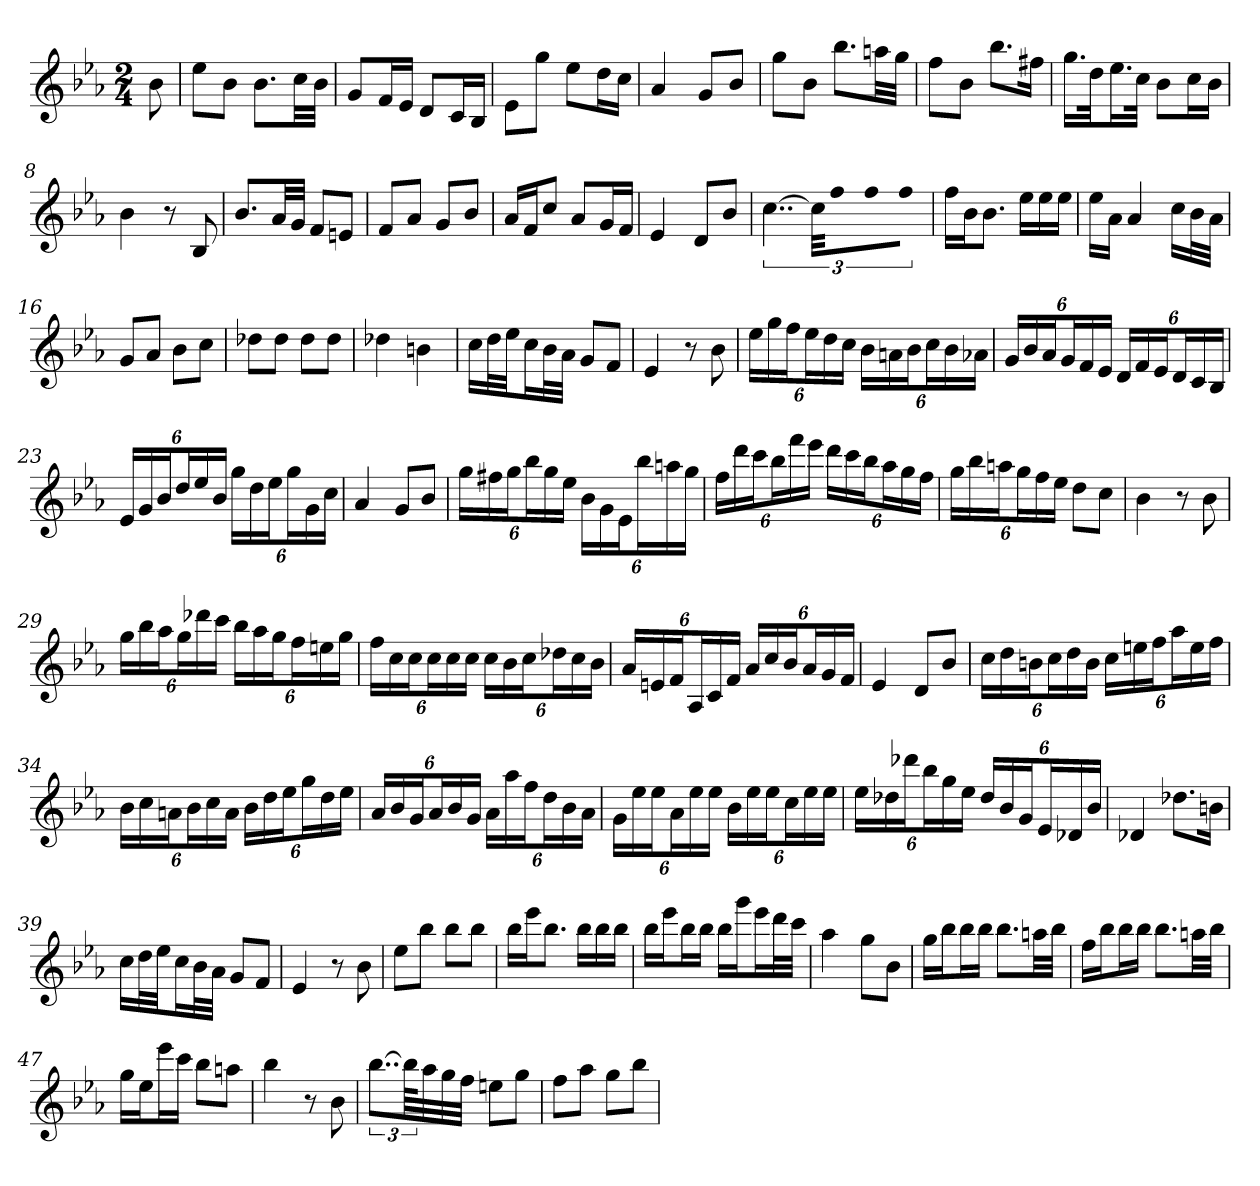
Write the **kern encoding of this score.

**kern
*part1
*staff1
*k[b-e-a-]
*E-:
*M2/4
=
8b-
=1
8ee-L
8b-J
8.b-L
32ccLL
32b-JJJ
=2
8gL
16fL
16e-JJ
8dL
16cL
16B-JJ
=3
8e-L
8ggJ
8ee-L
16ddL
16ccJJ
=4
4a-
8gL
8b-J
=5
8ggL
8b-J
8.bb-L
32aanLL
32ggJJJ
=6
8ffL
8b-J
8.bb-L
16ff#XJk
=7
16.ggLL
32ddJk
16.ee-L
32ccJJk
8b-L
16ccL
16b-JJ
=8
4b-
8r
8B-
=9
8.b-L
32a-LL
32gJJJ
8fL
8enJ
=10
8fL
8a-J
8gL
8b-J
=11
16a-LL
16fJ
8ccJ
8a-L
16gL
16fJJ
=12
4e-
8dL
8b-J
=13
[6..cc
48ccKLL]
16ffJ
16ffL
16ffJJ
=14
16ffLL
16b-J
8.b-J
16ee-LL
16ee-
16ee-JJ
=15
16ee-LL
16a-JJ
4a-
16ccLL
32b-L
32a-JJJ
=16
8gL
8a-J
8b-L
8ccJ
=17
8dd-XL
8dd-J
8dd-L
8dd-J
=18
4dd-X
4bn
=19
16ccLL
32ddL
32ee-JJ
16ccL
32b-L
32a-JJJ
8gL
8fJ
=20
4e-
8r
8b-
=21
24ee-LL
24gg
24ffJ
24ee-L
24dd
24ccJJ
24b-LL
24an
24b-J
24ccL
24b-
24a-XJJ
=22
24gLL
24b-
24a-J
24gL
24f
24e-JJ
24dLL
24f
24e-J
24dL
24c
24B-JJ
=23
24e-LL
24g
24b-J
24ddL
24ee-
24b-JJ
24ggLL
24dd
24ee-J
24ggL
24g
24ccJJ
=24
4a-
8gL
8b-J
=25
24ggLL
24ff#X
24ggJ
24bb-L
24gg
24ee-JJ
24b-LL
24g
24e-J
24bb-L
24aan
24ggJJ
=26
24ffLL
24ddd
24cccJ
24bb-L
24fff
24eee-JJ
24dddLL
24ccc
24bb-J
24aa-L
24gg
24ffJJ
=27
24ggLL
24bb-
24aanJ
24ggL
24ff
24ee-JJ
8ddL
8ccJ
=28
4b-
8r
8b-
=29
24ggLL
24bb-
24aa-J
24ggL
24ddd-X
24cccJJ
24bb-LL
24aa-
24ggJ
24ffL
24een
24ggJJ
=30
24ffLL
24cc
24ccJ
24ccL
24cc
24ccJJ
24ccLL
24b-
24ccJ
24dd-XL
24cc
24b-JJ
=31
24a-LL
24en
24fJ
24A-L
24c
24fJJ
24a-LL
24cc
24b-J
24a-L
24g
24fJJ
=32
4e-
8dL
8b-J
=33
24ccLL
24dd
24bnJ
24ccL
24dd
24bJJ
24ccLL
24een
24ffJ
24aa-L
24ee
24ffJJ
=34
24b-LL
24cc
24anJ
24b-L
24cc
24aJJ
24b-LL
24dd
24ee-J
24ggL
24dd
24ee-JJ
=35
24a-LL
24b-
24gJ
24a-L
24b-
24gJJ
24a-LL
24aa-
24ffJ
24ddL
24b-
24a-JJ
=36
24gLL
24ee-
24ee-J
24a-L
24ee-
24ee-JJ
24b-LL
24ee-
24ee-J
24ccL
24ee-
24ee-JJ
=37
24ee-LL
24dd-X
24ddd-XJ
24bb-L
24gg
24ee-JJ
24dd-LL
24b-
24gJ
24e-L
24d-X
24b-JJ
=38
4d-X
8.dd-XL
16bnJk
=39
16ccLL
32ddL
32ee-JJ
16ccL
32b-L
32a-JJJ
8gL
8fJ
=40
4e-
8r
8b-
=41
8ee-L
8bb-J
8bb-L
8bb-J
=42
16bb-LL
16eee-J
8.bb-J
16bb-LL
16bb-
16bb-JJ
=43
16bb-LL
16eee-J
16bb-L
16bb-JJ
16bb-LL
16gggJ
16eee-L
32dddL
32cccJJJ
=44
4aa-
8ggL
8b-J
=45
16ggLL
16bb-J
16bb-L
16bb-JJ
8.bb-L
32aanLL
32bb-JJJ
=46
16ffLL
16bb-J
16bb-L
16bb-JJ
8.bb-L
32aanLL
32bb-JJJ
=47
16ggLL
16ee-J
16eee-L
16cccJJ
8bb-L
8aanJ
=48
4bb-
8r
8b-
=49
[12..bb-L
96bb-KLL]
32aa-
32gg
32ffJJJ
8eenL
8ggJ
=50
8ffL
8aa-J
8ggL
8bb-J
=
*-
